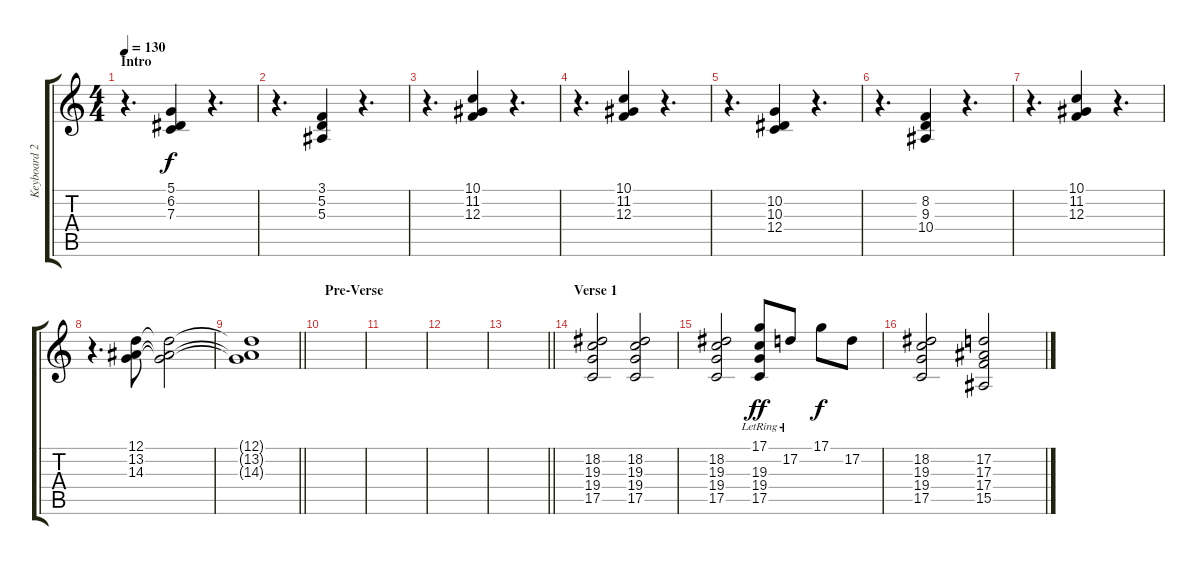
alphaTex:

\track ("Keyboard 2" "Keyboard 2") {instrument choiraahs}
\staff {score tabs}
\tuning (D4 A3 F3 C3 G2 D2) {hide}
\ts (4 4)
\section ("" "Intro")
\tempo 130
\clef g2
\ks c
r.4{d dy f instrument choiraahs} (5.1 6.2 7.3).4 r.4{d} |
r.4{d} (3.1 5.2 5.3).4 r.4{d} |
r.4{d} (10.1 11.2 12.3).4 r.4{d} |
r.4{d} (10.1 11.2 12.3).4 r.4{d} |
r.4{d} (10.2 10.3 12.4).4 r.4{d} |
r.4{d} (8.2 9.3 10.4).4 r.4{d} |
r.4{d} (10.1 11.2 12.3).4 r.4{d} |
r.4{d} (12.1 13.2 14.3).8{volume 3} (12.1{t} 13.2{t} 14.3{t}).2 |
\barLineRight lightlight
(12.1{t} 13.2{t} 14.3{t}).1 |
\section ("" "Pre-Verse")
|
|
|
\barLineRight lightlight
|
\section ("" "Verse 1")
(18.2 19.3 19.4 17.5).2{volume 13 instrument brightacousticpiano} (18.2 19.3 19.4 17.5).2 |
(18.2 19.3 19.4 17.5).2 (17.1{lr} 19.3 19.4 17.5).8{dy ff} 17.2{lr}.8 17.1.8{dy f} 17.2.8 |
(18.2 19.3 19.4 17.5).2 (17.2 17.3 17.4 15.5).2
